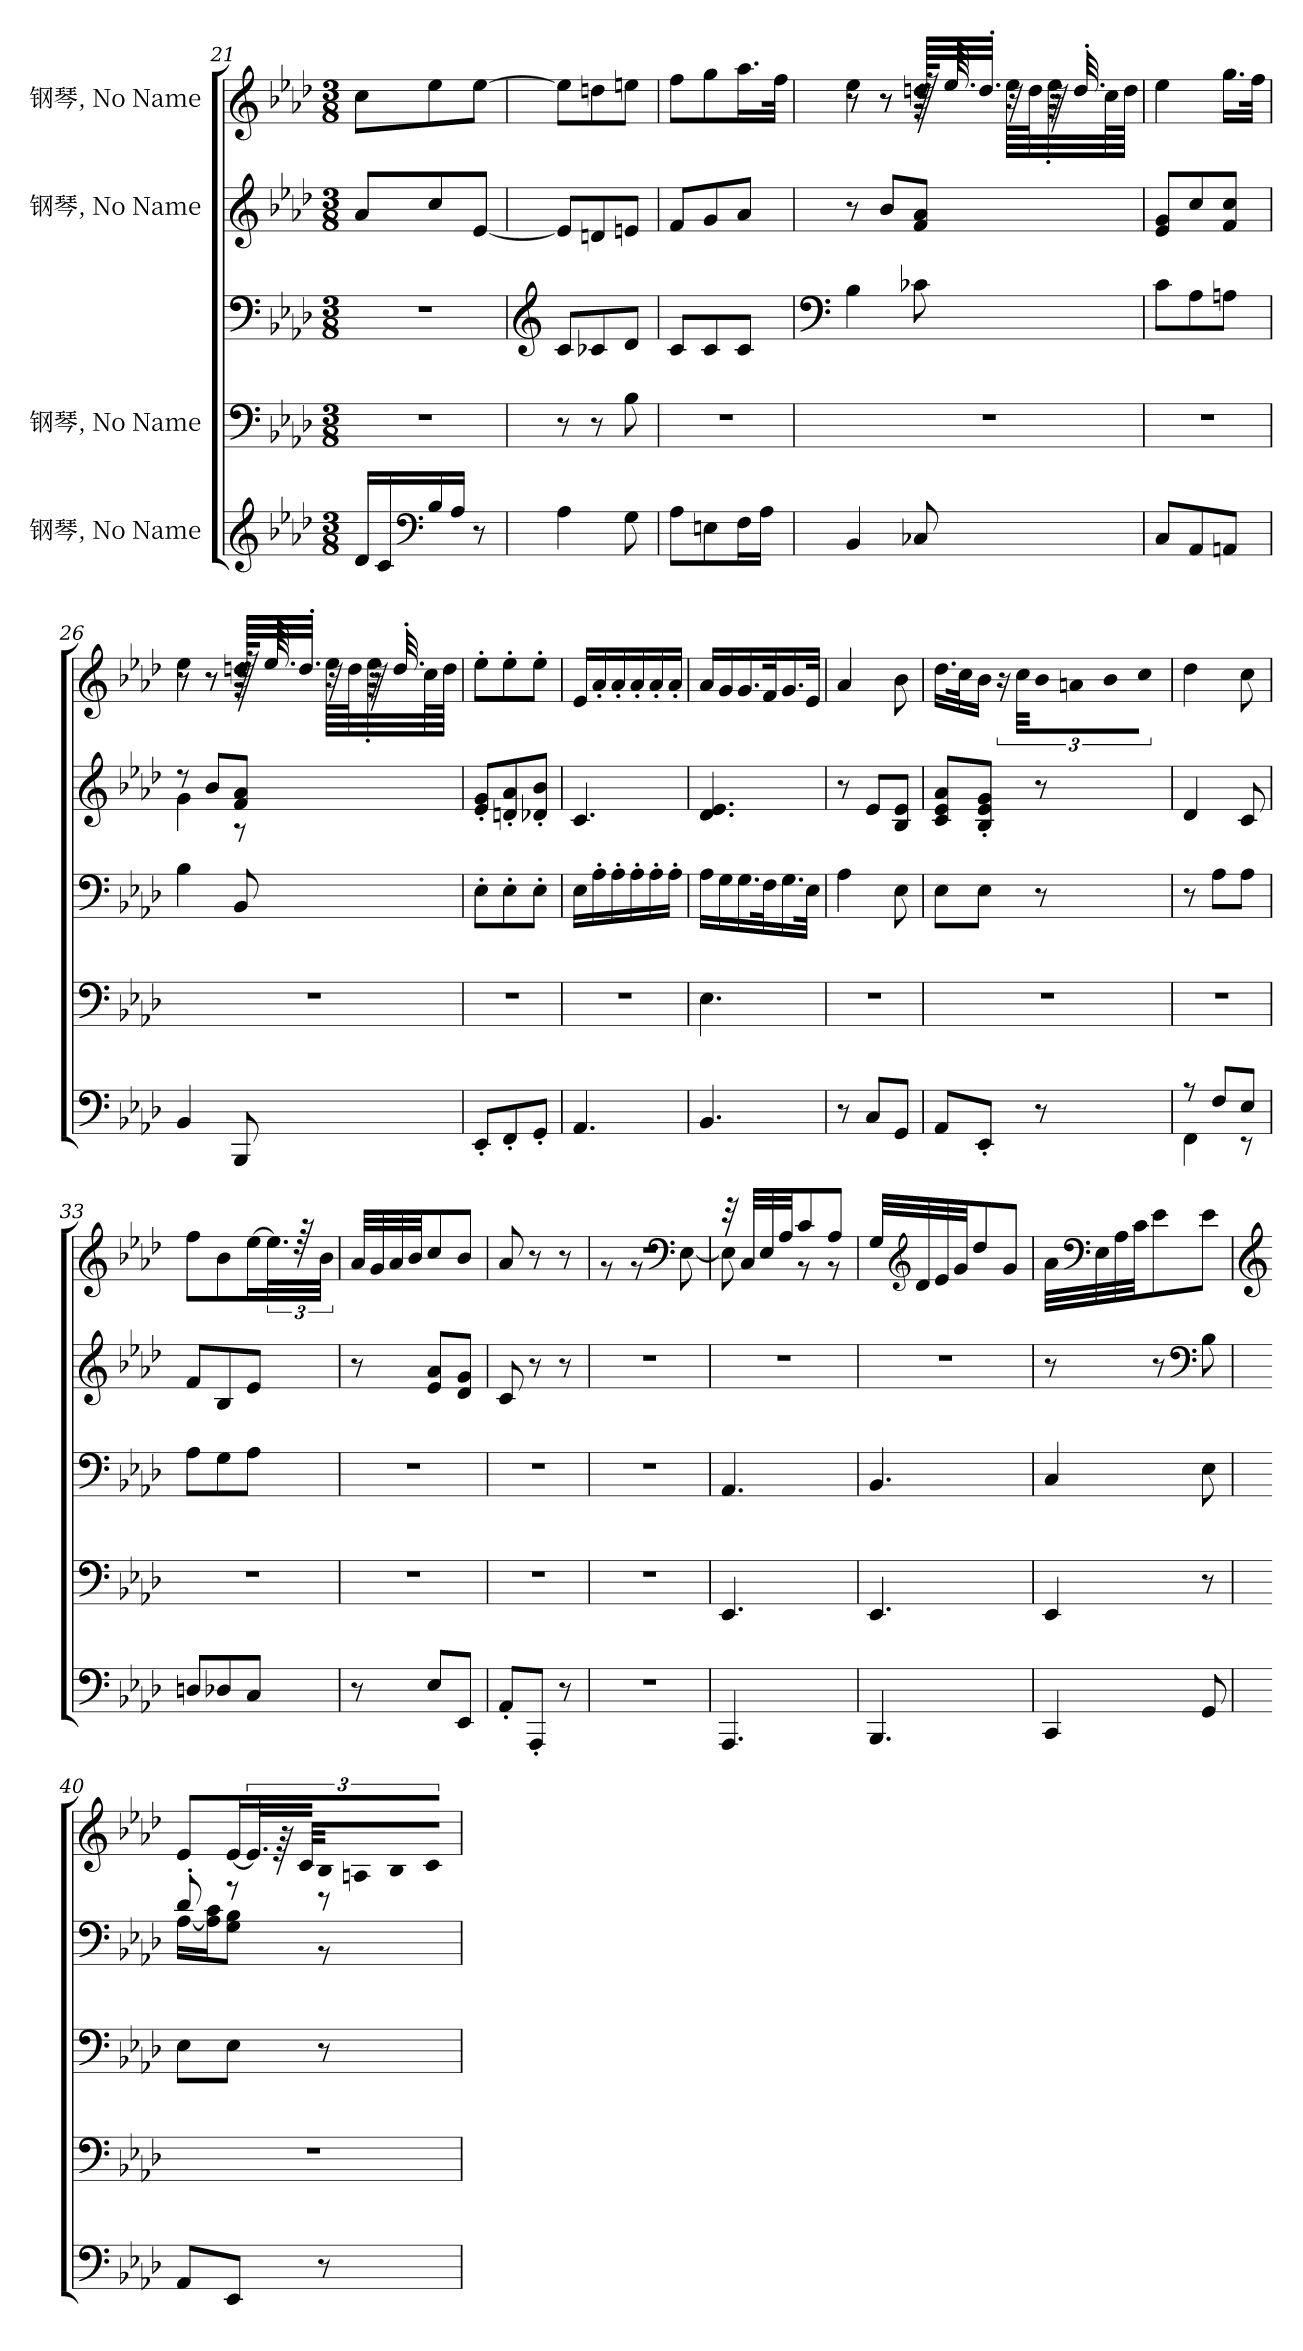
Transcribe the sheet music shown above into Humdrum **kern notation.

**kern	**kern	**kern	**kern	**kern
*part4	*part3	*part3	*part2	*part1
*staff5	*staff4	*staff3	*staff2	*staff1
*I"钢琴, No Name	*I"钢琴, No Name	*	*I"钢琴, No Name	*I"钢琴, No Name
*clefG2	*clefF4	*clefF4	*clefG2	*clefG2
*k[b-e-a-d-]	*k[b-e-a-d-]	*k[b-e-a-d-]	*k[b-e-a-d-]	*k[b-e-a-d-]
*M3/8	*M3/8	*M3/8	*M3/8	*M3/8
=21	=21	=21	=21	=21
16d-/LL	4.r	4.r	8a-/L	8cc\L
16c/	.	.	.	.
*clefF4	*	*	*	*
16B-/	.	.	8cc/	8ee-\
16A-/JJ	.	.	.	.
*	*	*	*	*MM42
8r	.	.	[8e-/J	[8ee-\J
=22	=22	=22	=22	=22
*	*	*clefG2	*	*
4A-\	8r	8c/L	8e-/L]	8ee-\L]
.	8r	8c-X/	8dn/	8ddn\
8G\	8B-\	8d-/J	8en/J	8een\J
!!LO:PB:g=z
=23	=23	=23	=23	=23
8A-\L	4.r	8c/L	8f/L	8ff\L
8En\	.	8c/	8g/	8gg\
16F\L	.	8c/J	8a-/J	16.aa-\L
16A-\JJ	.	.	.	.
.	.	.	.	32ff\JJk
=24	=24	=24	=24	=24
*	*	*clefF4	*	*
*	*	*	*	*^
*	*	*	*	*	*^
4BB-/	4.r	4B-\	8r	8r	4ee-\	8r
.	.	.	8b-/L	8r	.	8r
8C-X/	.	8c-X\	8f/ 8a-/J	128r	32r	64ddn/KLLL
.	.	.	.	64.ee-/	.	.
.	.	.	.	.	.	32.dd'/JJJ
.	.	.	.	32r	64ee-\LLLL	.
.	.	.	.	.	64dd\J	.
.	.	.	.	16r	32ee-'\	64r
.	.	.	.	.	.	32.dd'/
*	*	*	*	*MM38	*	*
.	.	.	.	.	64cc\L	.
.	.	.	.	.	64dd\JJJJ	.
*	*	*	*	*v	*v	*v
=25	=25	=25	=25	=25
*	*	*	*	*MM42
8C/L	4.r	8c\L	8e-/ 8g/L	4ee-\
8AA-/	.	8A-\	8cc/	.
8AAn/J	.	8An\J	8f/ 8cc/J	16.gg\LL
.	.	.	.	32ff\JJk
=26	=26	=26	=26	=26
*	*	*	*^	*^
*	*	*	*	*	*	*^
4BB-/	4.r	4B-\	8r	4g\	8r	4ee-\	8r
.	.	.	8b-/L	.	8r	.	8r
8BBB-/	.	8BB-/	8f/ 8a-/J	8r	128r	32r	64ddn/KLLL
.	.	.	.	.	64.ee-/	.	.
.	.	.	.	.	.	.	32.dd'/JJJ
.	.	.	.	.	32r	64ee-\LLLL	.
.	.	.	.	.	.	64dd\J	.
.	.	.	.	.	16r	32ee-'\	64r
.	.	.	.	.	.	.	32.dd'/
*	*	*	*	*	*MM38	*	*
.	.	.	.	.	.	64cc\L	.
.	.	.	.	.	.	64dd\JJJJ	.
*	*	*	*v	*v	*	*	*
*	*	*	*	*v	*v	*v
!!LO:LB:g=z
=27	=27	=27	=27	=27
*	*	*	*	*MM41
8EE-'/L	4.r	8E-'\L	8e-/' 8g/'L	8ee-'\L
8FF'/	.	8E-'\	8dn/' 8a-/'	8ee-'\
8GG'/J	.	8E-'\J	8d-X/' 8b-/'J	8ee-'\J
=28	=28	=28	=28	=28
*	*	*	*	*MM42
4.AA-/	4.r	16E-\LL	4.c/	16e-/LL
.	.	16A-'\	.	16a-'/
.	.	16A-'\	.	16a-'/
.	.	16A-'\	.	16a-'/
.	.	16A-'\	.	16a-'/
.	.	16A-'\JJ	.	16a-'/JJ
=29	=29	=29	=29	=29
*	*	*	*	*MM42
4.BB-/	4.E-\	16A-\LL	4.d-/ 4.e-/	16a-/LL
.	.	16G\	.	16g/
.	.	16.G\	.	16.g/
.	.	32F\K	.	32f/K
.	.	16.G\	.	16.g/
.	.	32E-\JJk	.	32e-/JJk
=30	=30	=30	=30	=30
8r	4.r	4A-\	8r	4a-/
8C/L	.	.	8e-/L	.
8GG/J	.	8E-\	8B-/ 8e-/J	8b-\
=31	=31	=31	=31	=31
8AA-/L	4.r	8E-\L	8c/ 8e-/ 8a-/L	16.dd-\LL
.	.	.	.	32cc\K
8EE-'/J	.	8E-\J	8B-/' 8e-/' 8g/'J	16b-\JJ
.	.	.	.	24r
.	.	.	.	48cc\LLL
8r	.	8r	8r	32b-\
.	.	.	.	32an\
.	.	.	.	32b-\
.	.	.	.	32cc\JJJ
=32	=32	=32	=32	=32
*^	*	*	*	*
8r	4FF\	4.r	8r	4d-/	4dd-\
8F/L	.	.	8A-\L	.	.
8E-/J	8r	.	8A-\J	8c/	8cc\
*v	*v	*	*	*	*
!!LO:PB:g=z
=33	=33	=33	=33	=33
8Dn/L	4.r	8A-\L	8f/L	8ff\L
8D-X/	.	8G\	8B-/	8b-\
8C/J	.	8A-\J	8e-/J	[16ee-\L
*	*	*	*	*MM40
.	.	.	.	48.ee-\JJk]
.	.	.	.	96r
.	.	.	.	48b-\
=34	=34	=34	=34	=34
8r	4.r	4.r	8r	32a-/LLL
.	.	.	.	32g/
.	.	.	.	32a-/
*	*	*	*	*MM38
.	.	.	.	32b-/JJ
8E-/L	.	.	8e-/ 8a-/L	8cc/
8EE-/J	.	.	8d-/ 8g/J	8b-/J
=35	=35	=35	=35	=35
*	*	*	*	*MM31
8AA-'/L	4.r	4.r	8c/	8a-/
8AAA-'/J	.	.	8r	8r
*	*	*	*	*MM76
8r	.	.	8r	8r
=36	=36	=36	=36	=36
*	*	*	*	*^
4.r	4.r	4.r	4.r	4.r	8r
.	.	.	.	.	8r
*	*	*	*	*clefF4	*
*	*	*	*	*MM54	*
.	.	.	.	.	[8E-\
=37	=37	=37	=37	=37	=37
*	*	*	*	*MM56	*
4.AAA-/	4.EE-/	4.AA-/	4.r	32r	8E-\]
.	.	.	.	32C/LLL	.
.	.	.	.	32E-/	.
*	*	*	*	*MM54	*
.	.	.	.	32A-/JJ	.
*	*	*	*	*MM56	*
.	.	.	.	8c/	8r
.	.	.	.	8A-/J	8r
*	*	*	*	*v	*v
!!LO:LB:g=z
=38	=38	=38	=38	=38
4.BBB-/	4.EE-/	4.BB-/	4.r	32G/LLL
*	*	*	*	*clefG2
.	.	.	.	32d-/
.	.	.	.	32e-/
*	*	*	*	*MM54
.	.	.	.	32g/JJ
*	*	*	*	*MM56
.	.	.	.	8dd-/
.	.	.	.	8g/J
=39	=39	=39	=39	=39
4CC/	4EE-/	4C/	8r	32a-\LLL
*	*	*	*	*clefF4
.	.	.	.	32E-\
.	.	.	.	32A-\
*	*	*	*	*MM54
.	.	.	.	32c\JJ
*	*	*	*	*MM56
.	.	.	8r	8e-\
*	*	*	*clefF4	*
8GG/	8r	8E-\	8B-\	8e-\J
=40	=40	=40	=40	=40
*	*	*	*	*clefG2
*	*	*	*^	*
8AA-/L	4.r	8E-\L	8d-'/	[16A-\LL	8e-/L
.	.	.	.	16A-\] 16c\J	.
8EE-/J	.	8E-\J	8r	8G\ 8B-\J	[16e-/L
.	.	.	.	.	48.e-/JJk]
*	*	*	*	*	*MM56
.	.	.	.	.	96r
.	.	.	.	.	48c/LLL
8r	.	8r	8r	8r	32B-/
.	.	.	.	.	32An/
.	.	.	.	.	32B-/
.	.	.	.	.	32c/JJJ
*	*	*	*v	*v	*
=	=	=	=	=
*-	*-	*-	*-	*-
